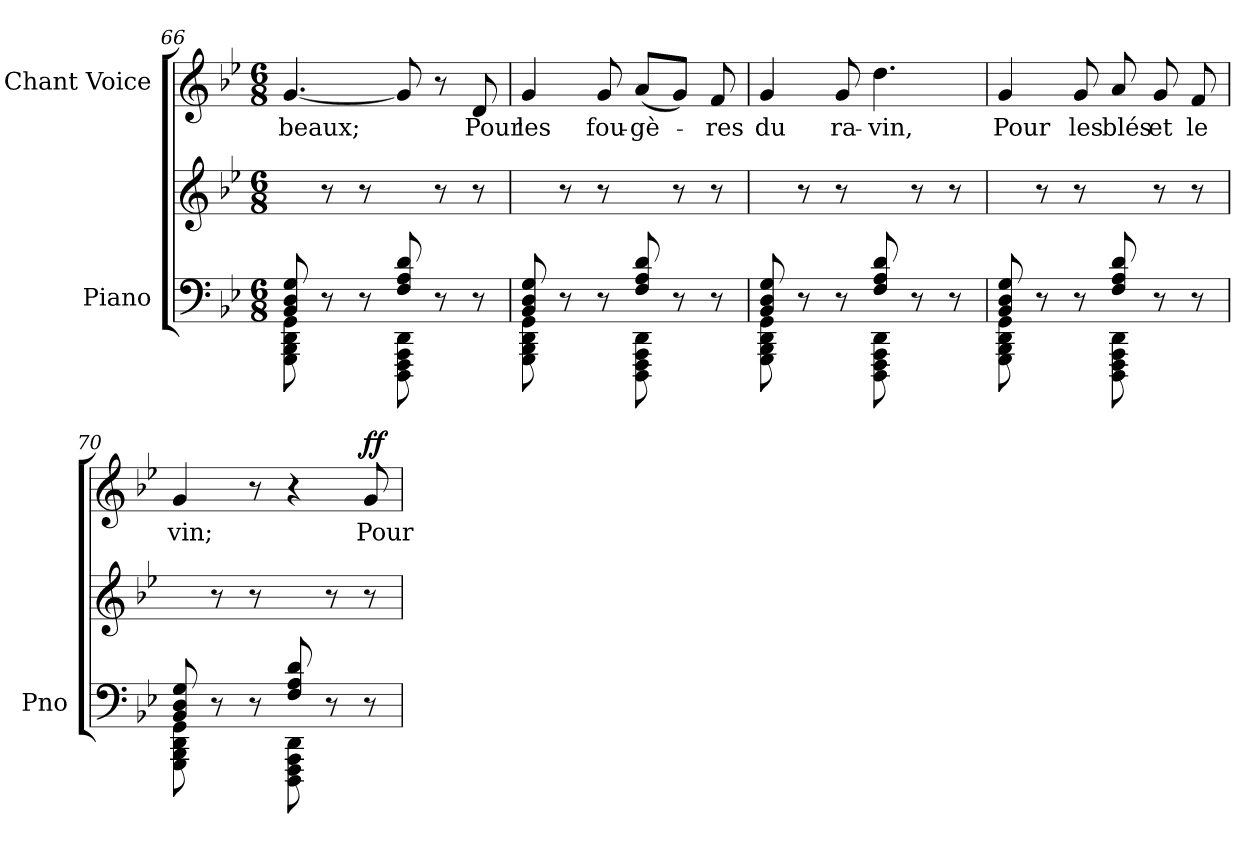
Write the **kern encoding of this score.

**kern	**kern	**kern	**text	**dynam
*part2	*part2	*part1	*part1	*part1
*staff3	*staff2	*staff1	*staff1	*staff1
*I"Piano	*	*I"Chant Voice	*	*
*I'Pno	*	*	*	*
*clefF4	*clefG2	*clefG2	*	*
*k[b-e-]	*k[b-e-]	*k[b-e-]	*	*
*M6/8	*M6/8	*M6/8	*	*
=66	=66	=66	=66	=66
*^	*	*	*	*
8BB-/ 8D/ 8G/	8GGG\ 8BBB-\ 8DD\ 8GG\	8ryy	[4.g/	beaux;	.
4ryy	8r	8r	.	.	.
.	8r	8r	.	.	.
8F/ 8A/ 8d/	8DDD\ 8FFF\ 8AAA\ 8DD\	8ryy	8g/]	.	.
4ryy	8r	8r	8r	.	.
.	8r	8r	8d/	Pour	.
=67	=67	=67	=67	=67	=67
8BB-/ 8D/ 8G/	8GGG\ 8BBB-\ 8DD\ 8GG\	8ryy	4g/	les	.
4ryy	8r	8r	.	.	.
.	8r	8r	8g/	fou-	.
8F/ 8A/ 8d/	8DDD\ 8FFF\ 8AAA\ 8DD\	8ryy	(8a/L	-gè-	.
4ryy	8r	8r	8g/J)	.	.
.	8r	8r	8f/	-res	.
=68	=68	=68	=68	=68	=68
8BB-/ 8D/ 8G/	8GGG\ 8BBB-\ 8DD\ 8GG\	8ryy	4g/	du	.
4ryy	8r	8r	.	.	.
.	8r	8r	8g/	ra-	.
8F/ 8A/ 8d/	8DDD\ 8FFF\ 8AAA\ 8DD\	8ryy	4.dd\	-vin,	.
4ryy	8r	8r	.	.	.
.	8r	8r	.	.	.
=69	=69	=69	=69	=69	=69
8BB-/ 8D/ 8G/	8GGG\ 8BBB-\ 8DD\ 8GG\	8ryy	4g/	Pour	.
4ryy	8r	8r	.	.	.
.	8r	8r	8g/	les	.
8F/ 8A/ 8d/	8DDD\ 8FFF\ 8AAA\ 8DD\	8ryy	8a/	blés	.
4ryy	8r	8r	8g/	et	.
.	8r	8r	8f/	le	.
=70	=70	=70	=70	=70	=70
8BB-/ 8D/ 8G/	8GGG\ 8BBB-\ 8DD\ 8GG\	8ryy	4g/	vin;	.
4ryy	8r	8r	.	.	.
.	8r	8r	8r	.	.
8F/ 8A/ 8d/	8DDD\ 8FFF\ 8AAA\ 8DD\	8ryy	4r	.	.
4ryy	8r	8r	.	.	.
!	!	!	!	!	!LO:DY:a
.	8r	8r	8g/	Pour	ff
*v	*v	*	*	*	*
=	=	=	=	=
*-	*-	*-	*-	*-
